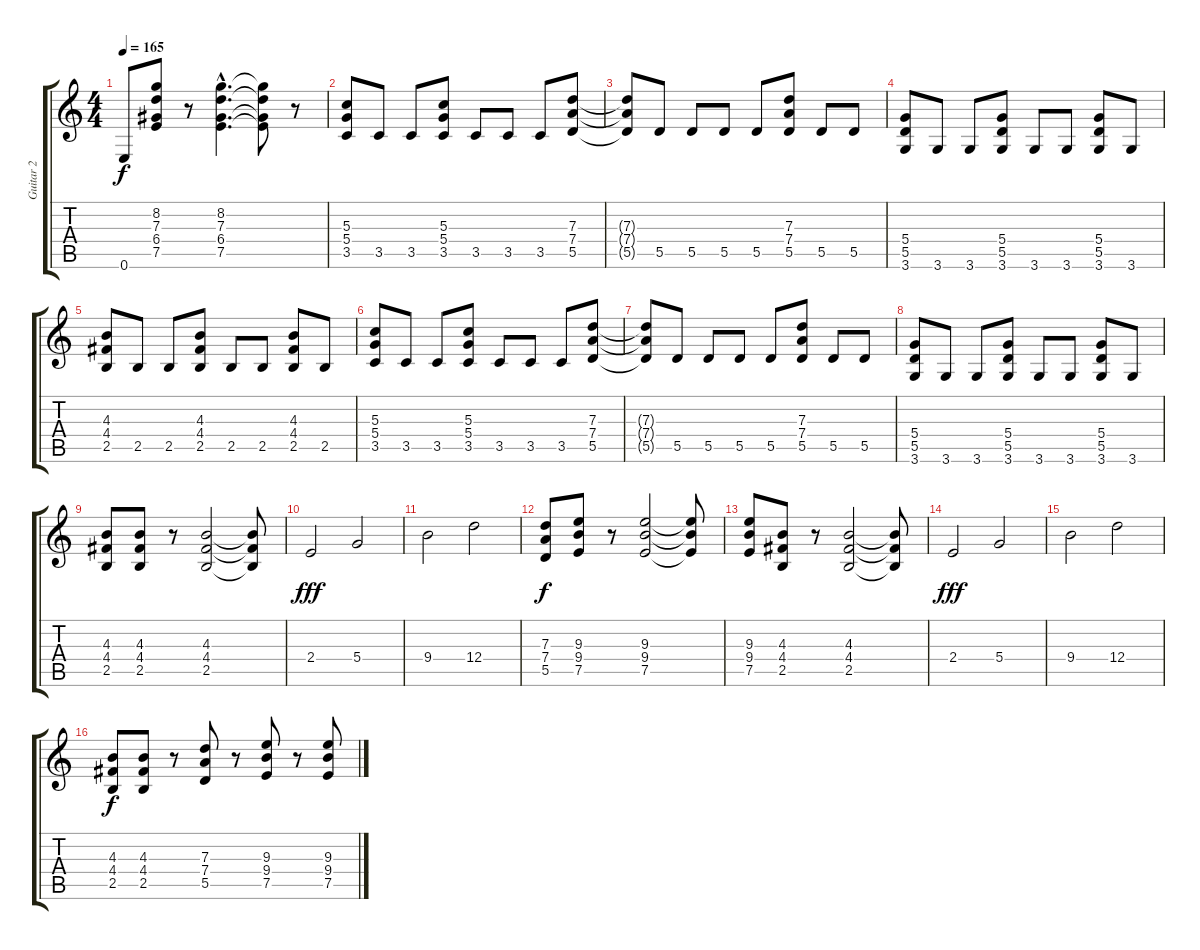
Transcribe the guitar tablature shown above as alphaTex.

\track ("Guitar 2 " "Guitar 2 ") {instrument distortionguitar}
\staff {score tabs}
\tuning (E4 B3 G3 D3 A2 E2) {hide}
\ts (4 4)
\tempo 165
\clef g2
\ks c
0.6.8{dy f} (8.2 7.3 6.4 7.5).8 r.8 (8.2{hac} 7.3{hac} 6.4{hac} 7.5{hac}).4{d} (8.2{t} 7.3{t} 6.4{t} 7.5{t}).8 r.8 |
(5.3 5.4 3.5).8 3.5.8 3.5.8 (5.3 5.4 3.5).8 3.5.8 3.5.8 3.5.8 (7.3 7.4 5.5).8 |
(7.3{t} 7.4{t} 5.5{t}).8 5.5.8 5.5.8 5.5.8 5.5.8 (7.3 7.4 5.5).8 5.5.8 5.5.8 |
(5.4 5.5 3.6).8 3.6.8 3.6.8 (5.4 5.5 3.6).8 3.6.8 3.6.8 (5.4 5.5 3.6).8 3.6.8 |
(4.3 4.4 2.5).8 2.5.8 2.5.8 (4.3 4.4 2.5).8 2.5.8 2.5.8 (4.3 4.4 2.5).8 2.5.8 |
(5.3 5.4 3.5).8 3.5.8 3.5.8 (5.3 5.4 3.5).8 3.5.8 3.5.8 3.5.8 (7.3 7.4 5.5).8 |
(7.3{t} 7.4{t} 5.5{t}).8 5.5.8 5.5.8 5.5.8 5.5.8 (7.3 7.4 5.5).8 5.5.8 5.5.8 |
(5.4 5.5 3.6).8 3.6.8 3.6.8 (5.4 5.5 3.6).8 3.6.8 3.6.8 (5.4 5.5 3.6).8 3.6.8 |
(4.3 4.4 2.5).8 (4.3 4.4 2.5).8 r.8 (4.3 4.4 2.5).2 (4.3{t} 4.4{t} 2.5{t}).8 |
2.4.2{dy fff} 5.4.2 |
9.4.2 12.4.2 |
(7.3 7.4 5.5).8{dy f} (9.3 9.4 7.5).8 r.8 (9.3 9.4 7.5).2 (9.3{t} 9.4{t} 7.5{t}).8 |
(9.3 9.4 7.5).8 (4.3 4.4 2.5).8 r.8 (4.3 4.4 2.5).2 (4.3{t} 4.4{t} 2.5{t}).8 |
2.4.2{dy fff} 5.4.2 |
9.4.2 12.4.2 |
(4.3 4.4 2.5).8{dy f} (4.3 4.4 2.5).8 r.8 (7.3 7.4 5.5).8 r.8 (9.3 9.4 7.5).8 r.8 (9.3 9.4 7.5).8
